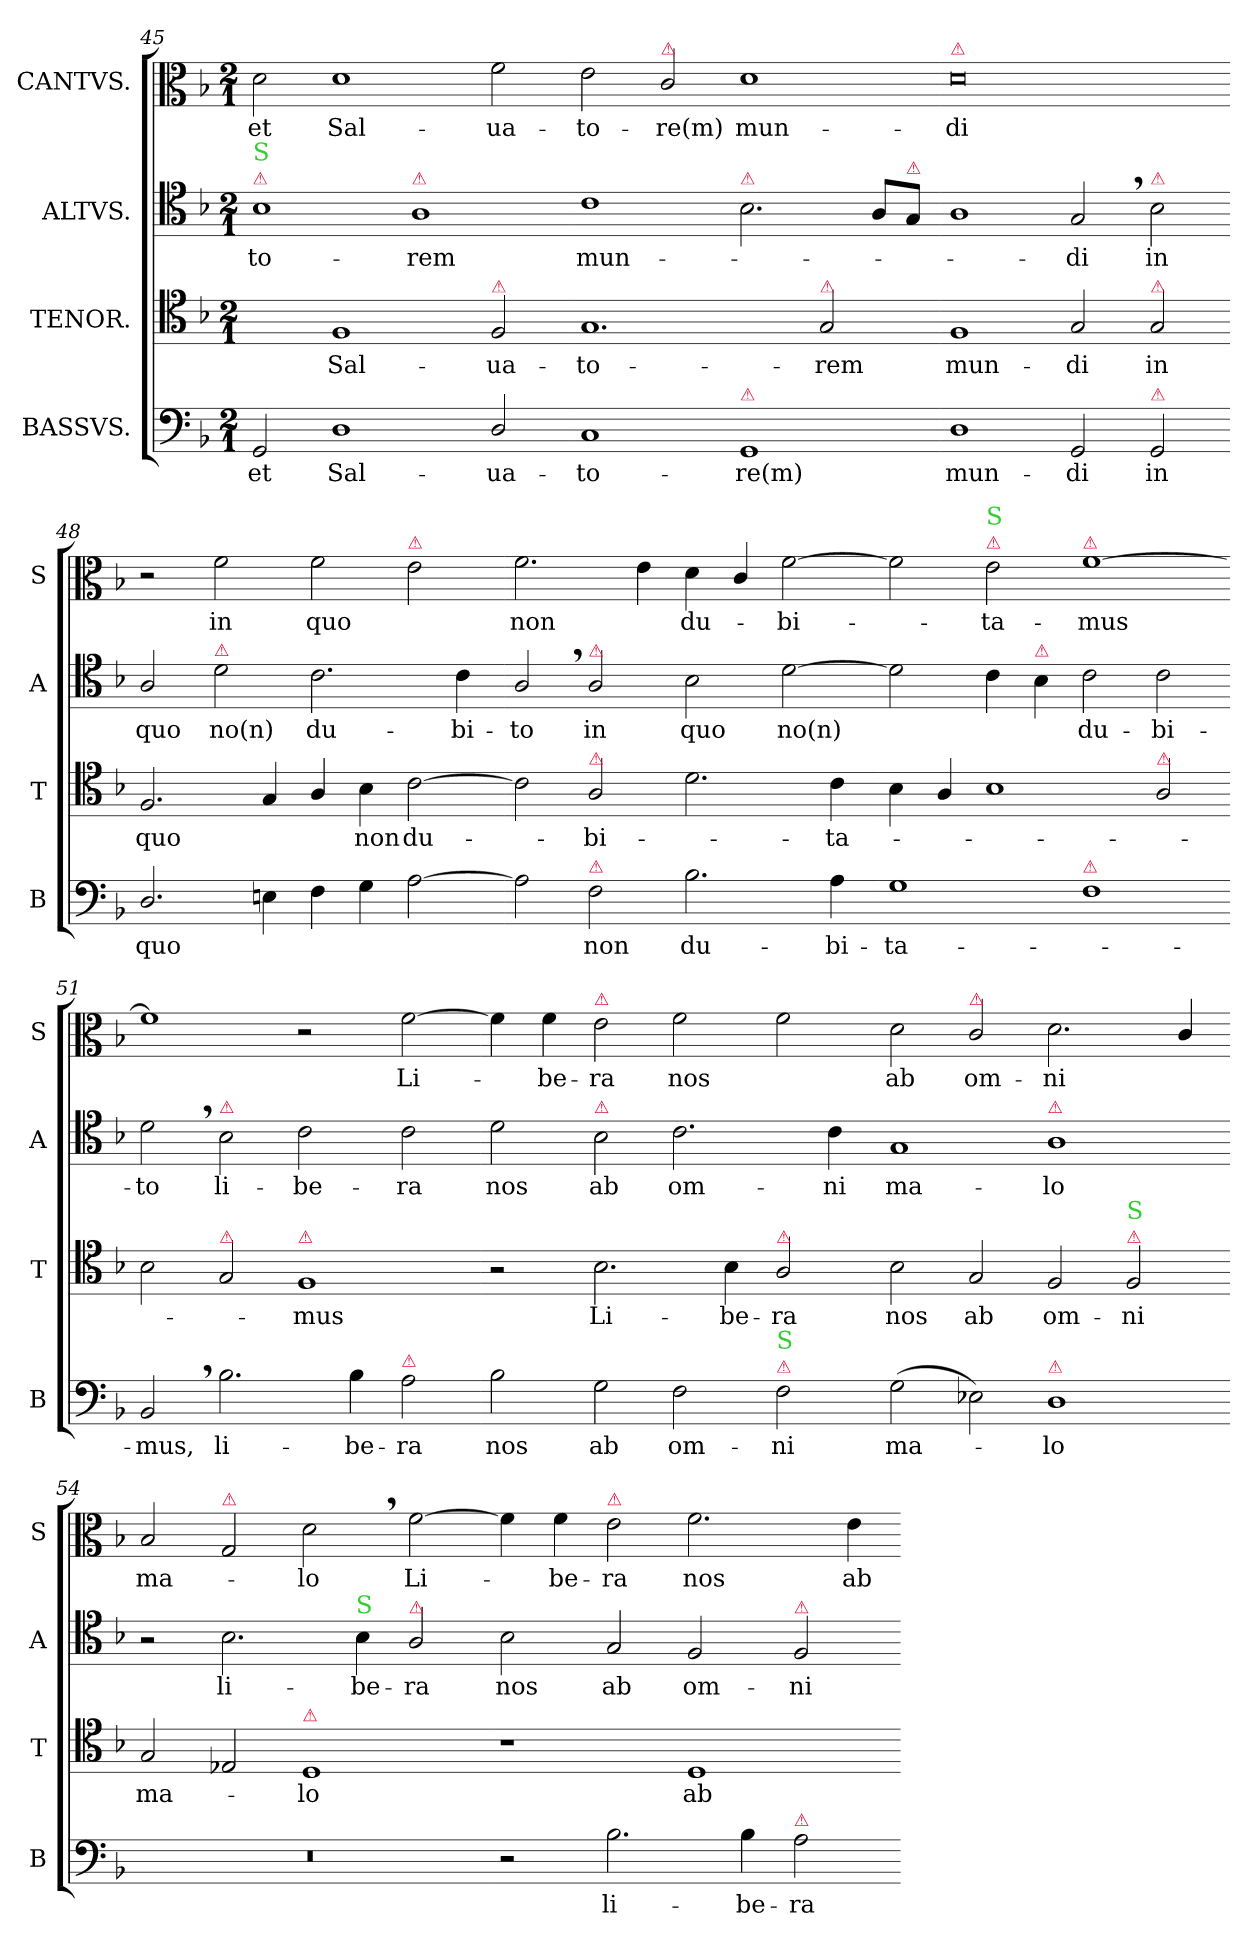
**kern	**text	**kern	**text	**kern	**text	**kern	**text
*part4	*part4	*part3	*part3	*part2	*part2	*part1	*part1
*staff4	*staff4	*staff3	*staff3	*staff2	*staff2	*staff1	*staff1
*I"BASSVS.	*	*I"TENOR.	*	*I"ALTVS.	*	*I"CANTVS.	*
*I'B	*	*I'T	*	*I'A	*	*I'S	*
*clefF4	*	*clefC4	*	*clefC4	*	*clefC3	*
*k[b-]	*	*k[b-]	*	*k[b-]	*	*k[b-]	*
*F:	*	*F:	*	*F:	*	*F:	*
*M2/1	*	*M2/1	*	*M2/1	*	*M2/1	*
=45	=45	=45	=45	=45	=45	=45	=45
!	!	!	!	!LO:TX:a:color=crimson:t=⚠	!	!	!
!	!	!	!	!LO:TX:a:color=limegreen:t=S	!	!	!
2GG/	et	2ryy	.	1B-	-to-	2d\	et
1D	Sal-	1F	Sal-	.	.	1d	Sal-
!	!	!	!	!LO:TX:a:color=crimson:t=⚠	!	!	!
.	.	.	.	1A	-rem	.	.
!	!	!LO:TX:a:color=crimson:t=⚠	!	!	!	!	!
2D/	-ua-	2F/	-ua-	.	.	2f\	-ua-
=46-	=46-	=46-	=46-	=46-	=46-	=46-	=46-
1C	-to-	1.G	-to-	1c	mun-	2e\	-to-
!	!	!	!	!	!	!LO:TX:a:color=crimson:t=⚠	!
.	.	.	.	.	.	2c/	-re(m)
!	!	!	!	!LO:TX:a:color=crimson:t=⚠	!	!	!
!LO:TX:a:color=crimson:t=⚠	!	!	!	!	!	!	!
1GG	-re(m)	.	.	2.B-\	.	1d	mun-
!	!	!LO:TX:a:color=crimson:t=⚠	!	!	!	!	!
.	.	2G/	-rem	.	.	.	.
.	.	.	.	8A/L	.	.	.
!	!	!	!	!LO:TX:a:color=crimson:t=⚠	!	!	!
.	.	.	.	8G/J	.	.	.
=47-	=47-	=47-	=47-	=47-	=47-	=47-	=47-
!	!	!	!	!	!	!LO:TX:a:color=crimson:t=⚠	!
1D	mun-	1F	mun-	1A	.	0d	-di
2GG/	-di	2G/	-di	2G,/	-di	.	.
!	!	!	!	!LO:TX:a:color=crimson:t=⚠	!	!	!
!	!	!LO:TX:a:color=crimson:t=⚠	!	!	!	!	!
!LO:TX:a:color=crimson:t=⚠	!	!	!	!	!	!	!
2GG/	in	2G/	in	2B-\	in	.	.
=48-	=48-	=48-	=48-	=48-	=48-	=48-	=48-
2.D/	quo	2.F/	quo	2A/	quo	2r	.
!	!	!	!	!LO:TX:a:color=crimson:t=⚠	!	!	!
.	.	.	.	2d\	no(n)	2f\	in
4En\	.	4G/	.	.	.	.	.
4F\	.	4A/	.	2.c\	du-	2f\	quo
4G\	.	4B-\	non	.	.	.	.
!	!	!	!	!	!	!LO:TX:a:color=crimson:t=⚠	!
[2A\	.	[2c\	du-	.	.	2e\	.
.	.	.	.	4c\	-bi-	.	.
=49-	=49-	=49-	=49-	=49-	=49-	=49-	=49-
2A\]	.	2c\]	.	2A,/	-to	2.f\	non
!	!	!	!	!LO:TX:a:color=crimson:t=⚠	!	!	!
!	!	!LO:TX:a:color=crimson:t=⚠	!	!	!	!	!
!LO:TX:a:color=crimson:t=⚠	!	!	!	!	!	!	!
!	!	!	!	!	!LO:LY:i	!	!
2F\	non	2A/	-bi-	2A/	in	.	.
.	.	.	.	.	.	4e\	.
!	!	!	!	!	!LO:LY:i	!	!
2.B-\	du-	2.d\	.	2B-\	quo	4d\	du-
.	.	.	.	.	.	4c/	.
!	!	!	!	!	!LO:LY:i	!	!
.	.	.	.	[2d\	no(n)	[2f\	-bi-
4A\	-bi-	4c\	-ta-	.	.	.	.
=50-	=50-	=50-	=50-	=50-	=50-	=50-	=50-
1G	-ta-	4B-\	.	2d\]	.	2f\]	.
.	.	4A/	.	.	.	.	.
!	!	!	!	!	!	!LO:TX:a:color=crimson:t=⚠	!
!	!	!	!	!	!	!LO:TX:a:color=limegreen:t=S	!
.	.	1B-	.	4c\	.	2e\	-ta-
!	!	!	!	!LO:TX:a:color=crimson:t=⚠	!	!	!
.	.	.	.	4B-\	.	.	.
!	!	!	!	!	!	!LO:TX:a:color=crimson:t=⚠	!
!LO:TX:a:color=crimson:t=⚠	!	!	!	!	!	!	!
!	!	!	!	!	!LO:LY:i	!	!
1F	.	.	.	2c\	du-	[1f	-mus
!	!	!LO:TX:a:color=crimson:t=⚠	!	!	!	!	!
!	!	!	!	!	!LO:LY:i	!	!
.	.	2A/	.	2c\	-bi-	.	.
=51-	=51-	=51-	=51-	=51-	=51-	=51-	=51-
!	!	!	!	!	!LO:LY:i	!	!
2BB-,/	-mus,	2B-\	.	2d,\	-to	1f]	.
!	!	!	!	!LO:TX:a:color=crimson:t=⚠	!	!	!
!	!	!LO:TX:a:color=crimson:t=⚠	!	!	!	!	!
2.B-\	li-	2G/	.	2B-\	li-	.	.
!	!	!LO:TX:a:color=crimson:t=⚠	!	!	!	!	!
.	.	1F	-mus	2c\	-be-	2r	.
4B-\	-be-	.	.	.	.	.	.
!LO:TX:a:color=crimson:t=⚠	!	!	!	!	!	!	!
2A\	-ra	.	.	2c\	-ra	[2f\	Li-
=52-	=52-	=52-	=52-	=52-	=52-	=52-	=52-
2B-\	nos	2r	.	2d\	nos	4f\]	.
.	.	.	.	.	.	4f\	-be-
!	!	!	!	!	!	!LO:TX:a:color=crimson:t=⚠	!
!	!	!	!	!LO:TX:a:color=crimson:t=⚠	!	!	!
2G\	ab	2.B-\	Li-	2B-\	ab	2e\	-ra
2F\	om-	.	.	2.c\	om-	2f\	nos
.	.	4B-\	-be-	.	.	.	.
!	!	!LO:TX:a:color=crimson:t=⚠	!	!	!	!	!
!LO:TX:a:color=crimson:t=⚠	!	!	!	!	!	!	!
!LO:TX:a:color=limegreen:t=S	!	!	!	!	!	!	!
2F\	-ni	2A/	-ra	.	.	2f\	.
.	.	.	.	4c\	-ni	.	.
=53-	=53-	=53-	=53-	=53-	=53-	=53-	=53-
(>2G\	ma-	2B-\	nos	1G	ma-	2d\	ab
!	!	!	!	!	!	!LO:TX:a:color=crimson:t=⚠	!
2E-X\)	.	2G/	ab	.	.	2c/	om-
!	!	!	!	!LO:TX:a:color=crimson:t=⚠	!	!	!
!LO:TX:a:color=crimson:t=⚠	!	!	!	!	!	!	!
1D	-lo	2F/	om-	1A	-lo	2.d\	-ni
!	!	!LO:TX:a:color=crimson:t=⚠	!	!	!	!	!
!	!	!LO:TX:a:color=limegreen:t=S	!	!	!	!	!
.	.	2F/	-ni	.	.	.	.
.	.	.	.	.	.	4c/	.
=54-	=54-	=54-	=54-	=54-	=54-	=54-	=54-
0r	.	2G/	ma-	2r	.	2B-/	ma-
!	!	!	!	!	!	!LO:TX:a:color=crimson:t=⚠	!
!	!	!	!	!	!LO:LY:i	!	!
.	.	2E-X/	.	2.B-\	li-	2G/	.
!	!	!LO:TX:a:color=crimson:t=⚠	!	!	!	!	!
.	.	1D	-lo	.	.	2d,\	-lo
!	!	!	!	!LO:TX:a:color=limegreen:t=S	!	!	!
!	!	!	!	!	!LO:LY:i	!	!
.	.	.	.	4B-\	-be-	.	.
!	!	!	!	!LO:TX:a:color=crimson:t=⚠	!	!	!
!	!	!	!	!	!LO:LY:i	!	!LO:LY:i
.	.	.	.	2A/	-ra	[2f\	Li-
=55-	=55-	=55-	=55-	=55-	=55-	=55-	=55-
!	!	!	!	!	!LO:LY:i	!	!
2r	.	1r	.	2B-\	nos	4f\]	.
!	!	!	!	!	!	!	!LO:LY:i
.	.	.	.	.	.	4f\	-be-
!	!	!	!	!	!	!LO:TX:a:color=crimson:t=⚠	!
!	!	!	!	!	!LO:LY:i	!	!LO:LY:i
2.B-\	li-	.	.	2G/	ab	2e\	-ra
!	!	!	!	!	!LO:LY:i	!	!LO:LY:i
.	.	1D	ab	2F/	om-	2.f\	nos
4B-\	-be-	.	.	.	.	.	.
!	!	!	!	!LO:TX:a:color=crimson:t=⚠	!	!	!
!LO:TX:a:color=crimson:t=⚠	!	!	!	!	!	!	!
!	!	!	!	!	!LO:LY:i	!	!
2A\	-ra	.	.	2F/	-ni	.	.
!	!	!	!	!	!	!	!LO:LY:i
.	.	.	.	.	.	4e\	ab
=-	=-	=-	=-	=-	=-	=-	=-
*-	*-	*-	*-	*-	*-	*-	*-
